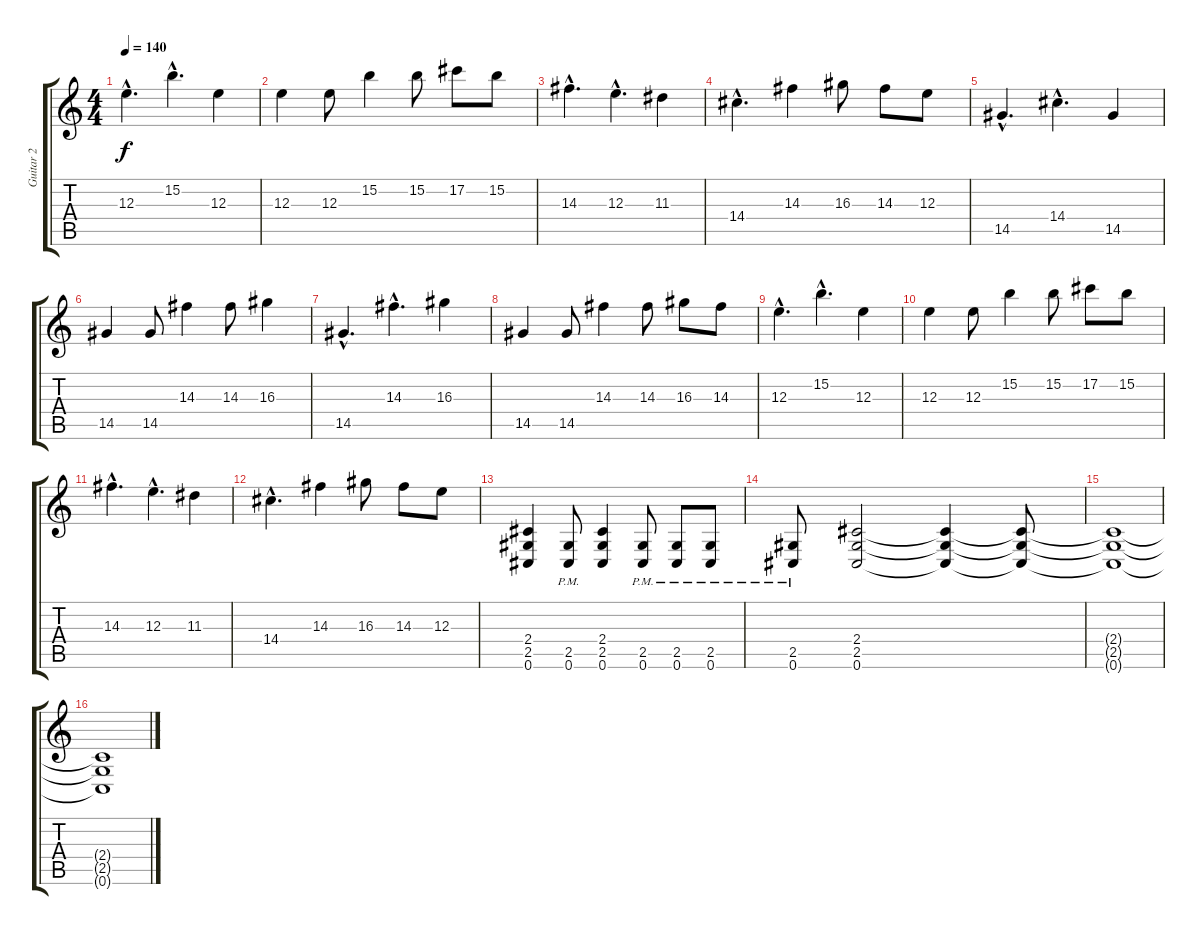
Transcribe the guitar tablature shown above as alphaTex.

\track ("Guitar 2" "Guitar 2") {instrument distortionguitar}
\staff {score tabs}
\tuning (Db4 Ab3 E3 B2 Gb2 Db2) {hide}
\ts (4 4)
\tempo 140
\clef g2
\ks c
12.3{hac}.4{d dy f} 15.2{hac}.4{d} 12.3.4 |
12.3.4 12.3.8 15.2.4 15.2.8 17.2.8 15.2.8 |
14.3{hac}.4{d} 12.3{hac}.4{d} 11.3.4 |
14.4{hac}.4{d} 14.3.4 16.3.8 14.3.8 12.3.8 |
14.5{hac}.4{d} 14.4{hac}.4{d} 14.5.4 |
14.5.4 14.5.8 14.3.4 14.3.8 16.3.4 |
14.5{hac}.4{d} 14.3{hac}.4{d} 16.3.4 |
14.5.4 14.5.8 14.3.4 14.3.8 16.3.8 14.3.8 |
12.3{hac}.4{d} 15.2{hac}.4{d} 12.3.4 |
12.3.4 12.3.8 15.2.4 15.2.8 17.2.8 15.2.8 |
14.3{hac}.4{d} 12.3{hac}.4{d} 11.3.4 |
14.4{hac}.4{d} 14.3.4 16.3.8 14.3.8 12.3.8 |
(2.4 2.5 0.6).4 (2.5 0.6{pm}).8 (2.4 2.5 0.6).4 (2.5 0.6{pm}).8 (2.5 0.6{pm}).8 (2.5 0.6{pm}).8 |
(2.5 0.6{pm}).8 (2.4 2.5 0.6).2 (2.4{t} 2.5{t} 0.6{t}).4 (2.4{t} 2.5{t} 0.6{t}).8 |
(2.4{t} 2.5{t} 0.6{t}).1 |
(2.4{t} 2.5{t} 0.6{t}).1
